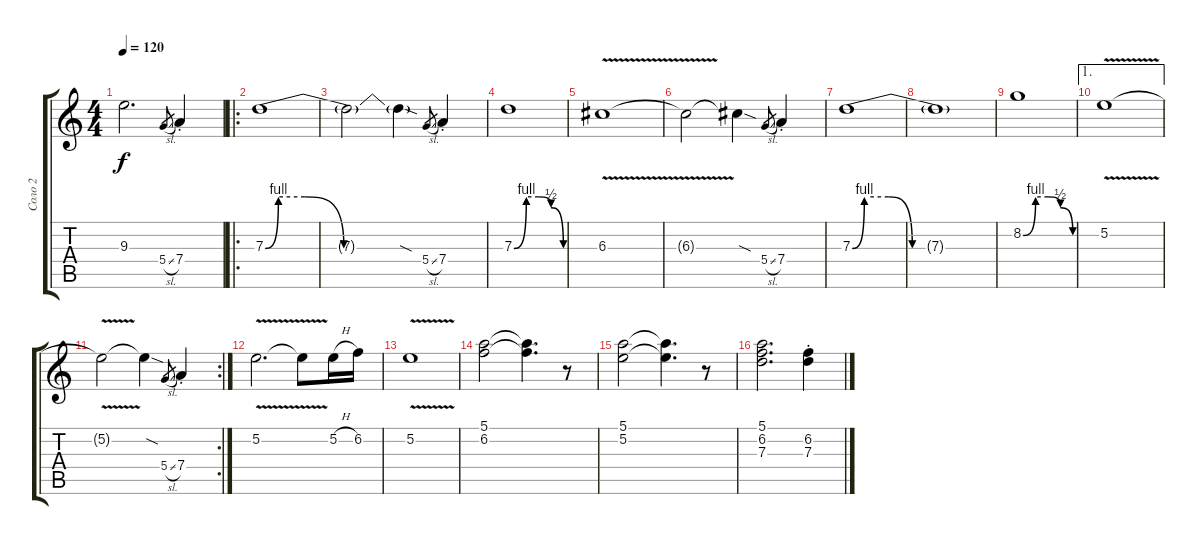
\track ("Соло 2" "Соло 2") {instrument acousticguitarsteel}
\staff {score tabs}
\tuning (E4 B3 G3 D3 A2 E2) {hide}
\ts (4 4)
\tempo 120
\clef g2
\ks c
9.3{t}.2{d dy f} 5.4{sl}.8{gr} 7.4{st}.4 |
\ro
7.3{be (custom 0 0 5 4 15 4 30 0 45 0 60 0)}.1 |
7.3{t}.2 7.3{sod t}.4 5.4{sl}.8{gr} 7.4{st}.4 |
7.3{be (custom 0 0 15 4 30 4 45 2 60 0)}.1 |
6.3{v}.1 |
6.3{t}.2 6.3{sod t}.4 5.4{sl}.8{gr} 7.4{st}.4 |
7.3{be (custom 0 0 5 4 15 4 25 0 30 0 45 0 60 0)}.1 |
7.3{t}.1 |
8.2{be (custom 0 0 15 4 30 4 45 2 60 0)}.1 |
\ae 1
5.2{v}.1 |
\rc 2
5.2{t}.2 5.2{sod t}.4 5.4{sl}.8{gr} 7.4{st}.4 |
5.2{v}.2{d} 5.2{t}.8 5.2{h}.16 6.2.16 |
5.2{v}.1 |
(5.1 6.2).2 (5.1{t} 6.2{t}).4{d} r.8 |
(5.1 5.2).2 (5.1{t} 5.2{t}).4{d} r.8 |
(5.1 6.2 7.3).2{d} (6.2{st} 7.3{st}).4
